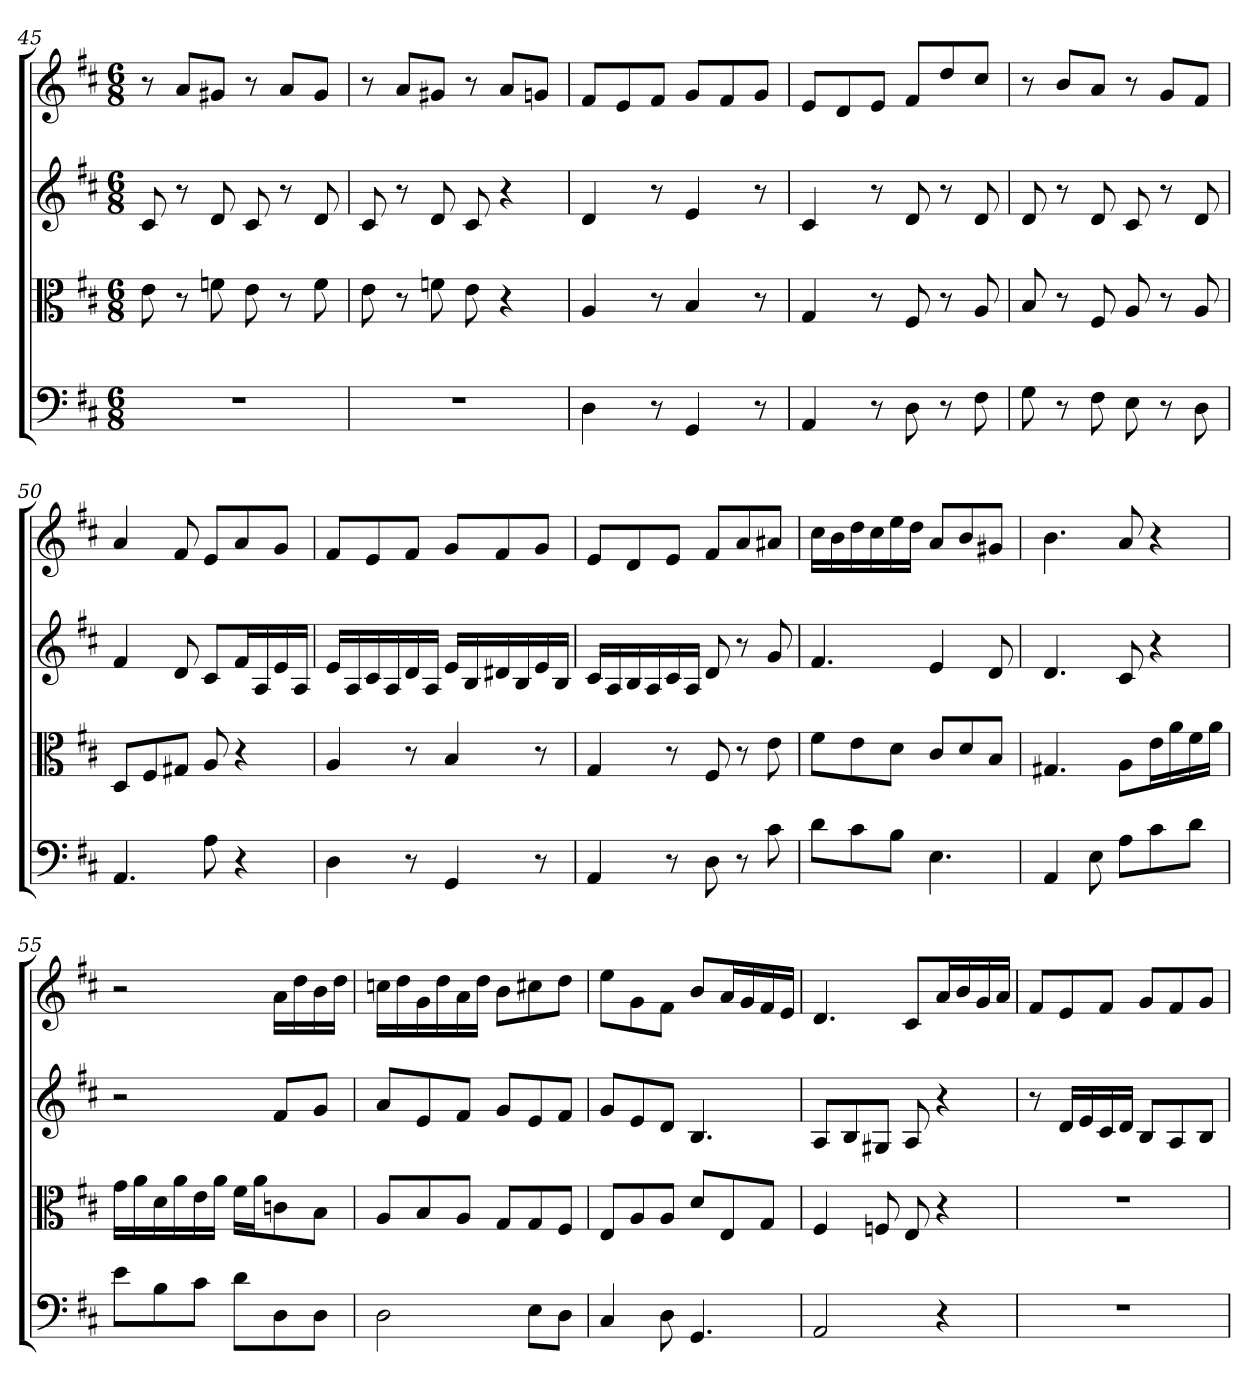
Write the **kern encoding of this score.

**kern	**kern	**kern	**kern
*part4	*part3	*part2	*part1
*staff4	*staff3	*staff2	*staff1
*clefF4	*clefC3	*	*
*k[f#c#]	*k[f#c#]	*k[f#c#]	*k[f#c#]
*D:	*D:	*D:	*D:
*M6/8	*M6/8	*M6/8	*M6/8
=45	=45	=45	=45
2.r	8e	8c#	8r
.	8r	8r	8aL
.	8fn	8d	8g#XJ
.	8e	8c#	8r
.	8r	8r	8aL
.	8f	8d	8g#J
=46	=46	=46	=46
2.r	8e	8c#	8r
.	8r	8r	8aL
.	8fn	8d	8g#XJ
.	8e	8c#	8r
.	4r	4r	8aL
.	.	.	8gnJ
=47	=47	=47	=47
4D	4A	4d	8f#L
.	.	.	8e
8r	8r	8r	8f#J
4GG	4B	4e	8gL
.	.	.	8f#
8r	8r	8r	8gJ
=48	=48	=48	=48
4AA	4G	4c#	8eL
.	.	.	8d
8r	8r	8r	8eJ
8D	8F#	8d	8f#L
8r	8r	8r	8dd
8F#	8A	8d	8cc#J
=49	=49	=49	=49
8G	8B	8d	8r
8r	8r	8r	8bL
8F#	8F#	8d	8aJ
8E	8A	8c#	8r
8r	8r	8r	8gL
8D	8A	8d	8f#J
=50	=50	=50	=50
4.AA	8D/L	4f#	4a
.	8F#/	.	.
.	8G#X/J	8d	8f#
8A	8A	8c#L	8eL
4r	4r	16f#L	8a
.	.	16A	.
.	.	16e	8gJ
.	.	16AJJ	.
=51	=51	=51	=51
4D	4A	16eLL	8f#L
.	.	16A	.
.	.	16c#	8e
.	.	16A	.
8r	8r	16d	8f#J
.	.	16AJJ	.
4GG	4B	16eLL	8gL
.	.	16B	.
.	.	16d#X	8f#
.	.	16B	.
8r	8r	16e	8gJ
.	.	16BJJ	.
=52	=52	=52	=52
4AA	4G	16c#LL	8eL
.	.	16A	.
.	.	16B	8d
.	.	16A	.
8r	8r	16c#	8eJ
.	.	16AJJ	.
8D	8F#	8d	8f#L
8r	8r	8r	8a
8c#	8e	8g	8a#XJ
=53	=53	=53	=53
8d\L	8f#\L	4.f#	16cc#LL
.	.	.	16b
8c#\	8e\	.	16dd
.	.	.	16cc#
8B\J	8d\J	.	16ee
.	.	.	16ddJJ
4.E	8c#/L	4e	8aL
.	8d/	.	8b
.	8B/J	8d	8g#XJ
=54	=54	=54	=54
4AA	4.G#X	4.d	4.b
8E	.	.	.
8A\L	8A\L	8c#	8a
8c#\	16e\L	4r	4r
.	16a\	.	.
8d\J	16f#\	.	.
.	16a\JJ	.	.
=55	=55	=55	=55
8e\L	16g\LL	2r	2r
.	16a\	.	.
8B\	16d\	.	.
.	16a\	.	.
8c#\J	16e\	.	.
.	16a\JJ	.	.
8d\L	16f#\LL	.	.
.	16a\J	.	.
8D\	8cn\	8f#L	16aLL
.	.	.	16dd
8D\J	8B\J	8gJ	16b
.	.	.	16ddJJ
=56	=56	=56	=56
2D	8A/L	8aL	16ccnLL
.	.	.	16dd
.	8B/	8e	16g
.	.	.	16dd
.	8A/J	8f#J	16a
.	.	.	16ddJJ
.	8G/L	8gL	8bL
8E\L	8G/	8e	8cc#X
8D\J	8F#/J	8f#J	8ddJ
=57	=57	=57	=57
4C#	8E/L	8gL	8eeL
.	8A/	8e	8g
8D	8A/J	8dJ	8f#J
4.GG	8d/L	4.B	8bL
.	8E/	.	16aL
.	.	.	16g
.	8G/J	.	16f#
.	.	.	16eJJ
=58	=58	=58	=58
2AA	4F#	8AL	4.d
.	.	8B	.
.	8Fn	8G#XJ	.
.	8E	8A	8c#L
4r	4r	4r	16aL
.	.	.	16b
.	.	.	16g
.	.	.	16aJJ
=59	=59	=59	=59
2.r	2.r	8r	8f#L
.	.	16dLL	8e
.	.	16e	.
.	.	16c#	8f#J
.	.	16dJJ	.
.	.	8BL	8gL
.	.	8A	8f#
.	.	8BJ	8gJ
=	=	=	=
*-	*-	*-	*-
